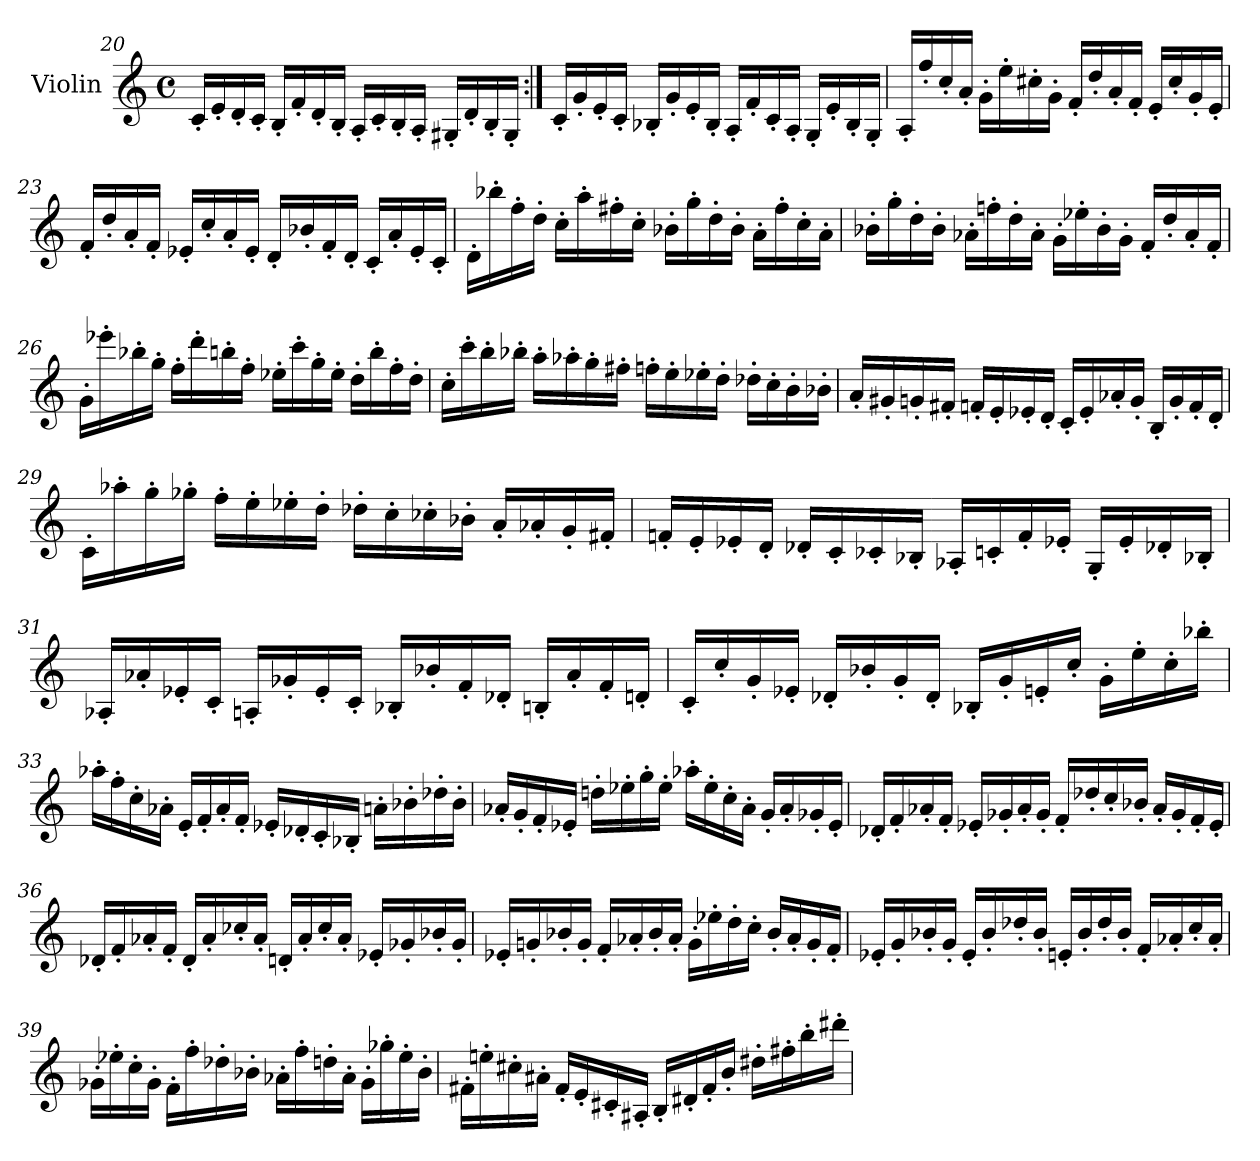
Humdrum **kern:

**kern
*part1
*staff1
*I"Violin
*I'Vln.
!!LO:LB:g=z
*clefG2
*k[]
*M4/4
*met(c)
=20
16c'/LL
16e'/
16d'/
16c'/JJ
16B'/LL
16f'/
16d'/
16B'/JJ
16A'/LL
16c'/
16B'/
16A'/JJ
16G#X'/LL
16d'/
16B'/
16G#'/JJ
=21:|!
16c'/LL
16g'/
16e'/
16c'/JJ
16B-X'/LL
16g'/
16e'/
16B-'/JJ
16A'/LL
16f'/
16c'/
16A'/JJ
16G'/LL
16e'/
16B-'/
16G'/JJ
=22
16A'/LL
16ff'/
16cc'/
16a'/JJ
16g'\LL
16ee'\
16cc#X'\
16g'\JJ
16f'/LL
16dd'/
16a'/
16f'/JJ
16e'/LL
16cc#'/
16g'/
16e'/JJ
!!LO:LB:g=z
=23
16f'/LL
16dd'/
16a'/
16f'/JJ
16e-X'/LL
16cc'/
16a'/
16e-'/JJ
16d'/LL
16b-X'/
16f'/
16d'/JJ
16c'/LL
16a'/
16e-'/
16c'/JJ
=24
16d'\LL
16bb-X'\
16ff'\
16dd'\JJ
16cc'\LL
16aa'\
16ff#X'\
16cc'\JJ
16b-X'\LL
16gg'\
16dd'\
16b-'\JJ
16a'\LL
16ff#'\
16cc'\
16a'\JJ
=25
16b-X'\LL
16gg'\
16dd'\
16b-'\JJ
16a-X'\LL
16ffn'\
16dd'\
16a-'\JJ
16g'\LL
16ee-X'\
16b-'\
16g'\JJ
16f'/LL
16dd'/
16a-'/
16f'/JJ
!!LO:LB:g=z
=26
16g'\LL
16eee-X'\
16bb-X'\
16gg'\JJ
16ff'\LL
16ddd'\
16bbn'\
16ff'\JJ
16ee-X'\LL
16ccc'\
16gg'\
16ee-'\JJ
16dd'\LL
16bb'\
16ff'\
16dd'\JJ
=27
16cc'\LL
16ccc'\
16bb'\
16bb-X'\JJ
16aa'\LL
16aa-X'\
16gg'\
16ff#X'\JJ
16ffn'\LL
16ee'\
16ee-X'\
16dd'\JJ
16dd-X'\LL
16cc'\
16b'\
16b-X'\JJ
=28
16a'/LL
16g#X'/
16gn'/
16f#X'/JJ
16fn'/LL
16e'/
16e-X'/
16d'/JJ
16c'/LL
16e-'/
16a-X'/
16g'/JJ
16B'/LL
16g'/
16f'/
16d'/JJ
!!LO:PB:g=z
=29
16c'/LL
16aa-X'\
16gg'\
16gg-X'\JJ
16ff'\LL
16ee'\
16ee-X'\
16dd'\JJ
16dd-X'\LL
16cc'\
16cc-X'\
16b-X'\JJ
16a'/LL
16a-X'/
16g'/
16f#X'/JJ
=30
16fn'/LL
16e'/
16e-X'/
16d'/JJ
16d-X'/LL
16c'/
16c-X'/
16B-X'/JJ
16A-X'/LL
16cn'/
16f'/
16e-X'/JJ
16G'/LL
16e-'/
16d-X'/
16B-X'/JJ
=31
16A-X'/LL
16a-X'/
16e-X'/
16c'/JJ
16An'/LL
16g-X'/
16e-'/
16c'/JJ
16B-X'/LL
16b-X'/
16f'/
16d-X'/JJ
16Bn'/LL
16a-'/
16f'/
16dn'/JJ
!!LO:LB:g=z
=32
16c'/LL
16cc'/
16g'/
16e-X'/JJ
16d-X'/LL
16b-X'/
16g'/
16d-'/JJ
16B-X'/LL
16g'/
16en'/
16cc'/JJ
16g'\LL
16ee'\
16cc'\
16bb-X'\JJ
=33
16aa-X'\LL
16ff'\
16cc'\
16a-X'\JJ
16e'/LL
16f'/
16a-'/
16f'/JJ
16e-X'/LL
16d-X'/
16c'/
16B-X'/JJ
16an'\LL
16b-X'\
16dd-X'\
16b-'\JJ
=34
16a-X'/LL
16g'/
16f'/
16e-X'/JJ
16ddn'\LL
16ee-X'\
16gg'\
16ee-'\JJ
16aa-X'\LL
16ee-'\
16cc'\
16a-'\JJ
16g'/LL
16a-'/
16g-X'/
16e-'/JJ
!!LO:LB:g=z
=35
16d-X'/LL
16f'/
16a-X'/
16f'/JJ
16e-X'/LL
16g-X'/
16a-'/
16g-'/JJ
16f'/LL
16dd-X'/
16cc'/
16b-X'/JJ
16a-'/LL
16g-'/
16f'/
16e-'/JJ
=36
16d-X'/LL
16f'/
16a-X'/
16f'/JJ
16d-'/LL
16a-'/
16cc-X'/
16a-'/JJ
16dn'/LL
16a-'/
16cc-'/
16a-'/JJ
16e-X'/LL
16g-X'/
16b-X'/
16g-'/JJ
=37
16e-X'/LL
16gn'/
16b-X'/
16g'/JJ
16f'/LL
16a-X'/
16b-'/
16a-'/JJ
16g'\LL
16ee-X'\
16dd'\
16cc'\JJ
16b-'/LL
16a-'/
16g'/
16f'/JJ
!!LO:LB:g=z
=38
16e-X'/LL
16g'/
16b-X'/
16g'/JJ
16e-'/LL
16b-'/
16dd-X'/
16b-'/JJ
16en'/LL
16b-'/
16dd-'/
16b-'/JJ
16f'/LL
16a-X'/
16cc'/
16a-'/JJ
=39
16g-X'\LL
16ee-X'\
16cc'\
16g-'\JJ
16f'\LL
16ff'\
16dd-X'\
16b-X'\JJ
16a-X'\LL
16ff'\
16ddn'\
16a-'\JJ
16g-'\LL
16gg-X'\
16ee-'\
16b-'\JJ
=40
16f#X'\LL
16een'\
16cc#X'\
16a#X'\JJ
16f#'/LL
16e'/
16c#X'/
16A#X'/JJ
16B'/LL
16d#X'/
16f#'/
16b'/JJ
16dd#X'\LL
16ff#X'\
16bb'\
16ddd#X'\JJ
=
*-
